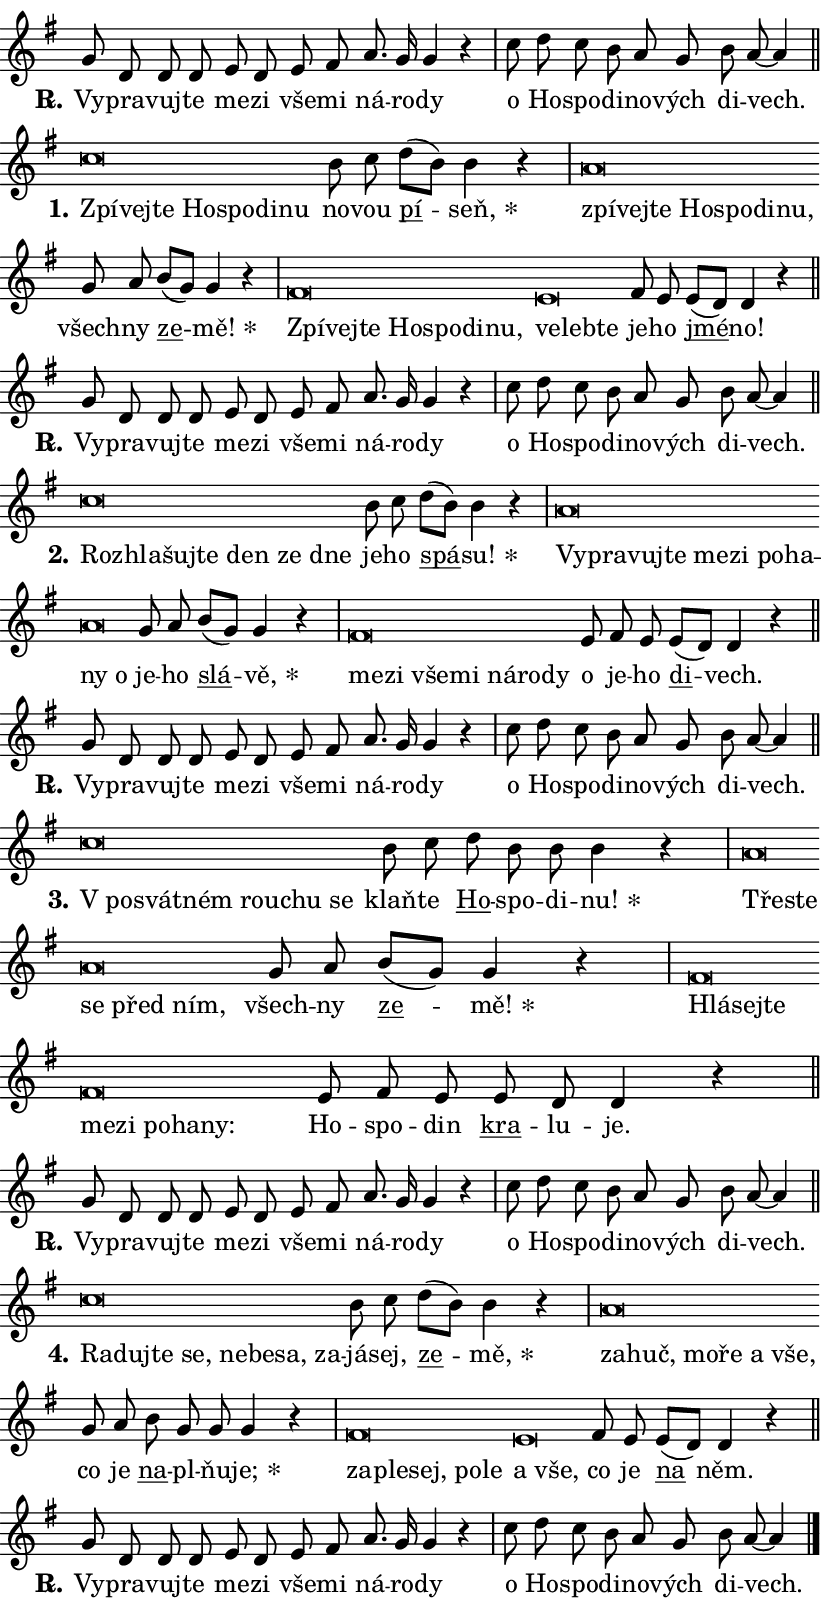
\version "2.24.0"
\header { tagline = "" }
\paper {
  indent = 0\cm
  top-margin = 0\cm
  right-margin = 0.13\cm % to fit lyric hyphens
  bottom-margin = 0\cm
  left-margin = 0\cm
  paper-width = 14\cm
  page-breaking = #ly:one-page-breaking
  system-system-spacing.basic-distance = #11
  score-system-spacing.basic-distance = #11
  ragged-last = ##f
}


%% Author: Thomas Morley
%% https://lists.gnu.org/archive/html/lilypond-user/2020-05/msg00002.html
#(define (line-position grob)
"Returns position of @var[grob} in current system:
   @code{'start}, if at first time-step
   @code{'end}, if at last time-step
   @code{'middle} otherwise
"
  (let* ((col (ly:item-get-column grob))
         (ln (ly:grob-object col 'left-neighbor))
         (rn (ly:grob-object col 'right-neighbor))
         (col-to-check-left (if (ly:grob? ln) ln col))
         (col-to-check-right (if (ly:grob? rn) rn col))
         (break-dir-left
           (and
             (ly:grob-property col-to-check-left 'non-musical #f)
             (ly:item-break-dir col-to-check-left)))
         (break-dir-right
           (and
             (ly:grob-property col-to-check-right 'non-musical #f)
             (ly:item-break-dir col-to-check-right))))
        (cond ((eqv? 1 break-dir-left) 'start)
              ((eqv? -1 break-dir-right) 'end)
              (else 'middle))))

#(define (tranparent-at-line-position vctor)
  (lambda (grob)
  "Relying on @code{line-position} select the relevant enry from @var{vctor}.
Used to determine transparency,"
    (case (line-position grob)
      ((end) (not (vector-ref vctor 0)))
      ((middle) (not (vector-ref vctor 1)))
      ((start) (not (vector-ref vctor 2))))))

noteHeadBreakVisibility =
#(define-music-function (break-visibility)(vector?)
"Makes @code{NoteHead}s transparent relying on @var{break-visibility}"
#{
  \override NoteHead.transparent =
    #(tranparent-at-line-position break-visibility)
#})

#(define delete-ledgers-for-transparent-note-heads
  (lambda (grob)
    "Reads whether a @code{NoteHead} is transparent.
If so this @code{NoteHead} is removed from @code{'note-heads} from
@var{grob}, which is supposed to be @code{LedgerLineSpanner}.
As a result ledgers are not printed for this @code{NoteHead}"
    (let* ((nhds-array (ly:grob-object grob 'note-heads))
           (nhds-list
             (if (ly:grob-array? nhds-array)
                 (ly:grob-array->list nhds-array)
                 '()))
           ;; Relies on the transparent-property being done before
           ;; Staff.LedgerLineSpanner.after-line-breaking is executed.
           ;; This is fragile ...
           (to-keep
             (remove
               (lambda (nhd)
                 (ly:grob-property nhd 'transparent #f))
               nhds-list)))
      ;; TODO find a better method to iterate over grob-arrays, similiar
      ;; to filter/remove etc for lists
      ;; For now rebuilt from scratch
      (set! (ly:grob-object grob 'note-heads)  '())
      (for-each
        (lambda (nhd)
          (ly:pointer-group-interface::add-grob grob 'note-heads nhd))
        to-keep))))

squashNotes = {
  \override NoteHead.X-extent = #'(-0.2 . 0.2)
  \override NoteHead.Y-extent = #'(-0.75 . 0)
  \override NoteHead.stencil =
    #(lambda (grob)
       (let ((pos (ly:grob-property grob 'staff-position)))
         (begin
           (if (< pos -7) (display "ERROR: Lower brevis then expected\n") (display ""))
           (if (<= pos -6) ly:text-interface::print ly:note-head::print))))
}
unSquashNotes = {
  \revert NoteHead.X-extent
  \revert NoteHead.Y-extent
  \revert NoteHead.stencil
}

hideNotes = \noteHeadBreakVisibility #begin-of-line-visible
unHideNotes = \noteHeadBreakVisibility #all-visible

% work-around for resetting accidentals
% https://lilypond.org/doc/v2.23/Documentation/notation/displaying-rhythms#unmetered-music
cadenzaMeasure = {
  \cadenzaOff
  \partial 1024 s1024
  \cadenzaOn
}

#(define-markup-command (accent layout props text) (markup?)
  "Underline accented syllable"
  (interpret-markup layout props
    #{\markup \override #'(offset . 4.3) \underline { #text }#}))

responsum = \markup \concat {
  "R" \hspace #-1.05 \path #0.1 #'((moveto 0 0.07) (lineto 0.9 0.8)) \hspace #0.05 "."
}

spaceSize = #0.6828661417322834 % exact space size for TeX Gyre Schola

\layout {
  \context {
    \Staff
    \remove "Time_signature_engraver"
    \override LedgerLineSpanner.after-line-breaking = #delete-ledgers-for-transparent-note-heads
  }
  \context {
    \Lyrics {
      \override LyricSpace.minimum-distance = \spaceSize
      \override LyricText.font-name = #"TeX Gyre Schola"
      \override LyricText.font-size = 1
      \override StanzaNumber.font-name = #"TeX Gyre Schola Bold"
      \override StanzaNumber.font-size = 1
    }
  }
  \context {
    \Score 
    \override NoteHead.text =
      #(lambda (grob) 
        (let ((pos (ly:grob-property grob 'staff-position)))
          #{\markup {
            \combine
              \halign #-0.55 \raise #(if (= pos -6) 0 0.5) \override #'(thickness . 2) \draw-line #'(3.2 . 0)
              \musicglyph "noteheads.sM1"
          }#}))
  }
}

% magnetic-lyrics.ily
%
%   written by
%     Jean Abou Samra <jean@abou-samra.fr>
%     Werner Lemberg <wl@gnu.org>
%
%   adapted by
%     Jiri Hon <jiri.hon@gmail.com>
%
% Version 2022-Apr-15

% https://www.mail-archive.com/lilypond-user@gnu.org/msg149350.html

#(define (Left_hyphen_pointer_engraver context)
   "Collect syllable-hyphen-syllable occurrences in lyrics and store
them in properties.  This engraver only looks to the left.  For
example, if the lyrics input is @code{foo -- bar}, it does the
following.

@itemize @bullet
@item
Set the @code{text} property of the @code{LyricHyphen} grob between
@q{foo} and @q{bar} to @code{foo}.

@item
Set the @code{left-hyphen} property of the @code{LyricText} grob with
text @q{foo} to the @code{LyricHyphen} grob between @q{foo} and
@q{bar}.
@end itemize

Use this auxiliary engraver in combination with the
@code{lyric-@/text::@/apply-@/magnetic-@/offset!} hook."
   (let ((hyphen #f)
         (text #f))
     (make-engraver
      (acknowledgers
       ((lyric-syllable-interface engraver grob source-engraver)
        (set! text grob)))
      (end-acknowledgers
       ((lyric-hyphen-interface engraver grob source-engraver)
        ;(when (not (grob::has-interface grob 'lyric-space-interface))
          (set! hyphen grob)));)
      ((stop-translation-timestep engraver)
       (when (and text hyphen)
         (ly:grob-set-object! text 'left-hyphen hyphen))
       (set! text #f)
       (set! hyphen #f)))))

#(define (lyric-text::apply-magnetic-offset! grob)
   "If the space between two syllables is less than the value in
property @code{LyricText@/.details@/.squash-threshold}, move the right
syllable to the left so that it gets concatenated with the left
syllable.

Use this function as a hook for
@code{LyricText@/.after-@/line-@/breaking} if the
@code{Left_@/hyphen_@/pointer_@/engraver} is active."
   (let ((hyphen (ly:grob-object grob 'left-hyphen #f)))
     (when hyphen
       (let ((left-text (ly:spanner-bound hyphen LEFT)))
         (when (grob::has-interface left-text 'lyric-syllable-interface)
           (let* ((common (ly:grob-common-refpoint grob left-text X))
                  (this-x-ext (ly:grob-extent grob common X))
                  (left-x-ext
                   (begin
                     ;; Trigger magnetism for left-text.
                     (ly:grob-property left-text 'after-line-breaking)
                     (ly:grob-extent left-text common X)))
                  ;; `delta` is the gap width between two syllables.
                  (delta (- (interval-start this-x-ext)
                            (interval-end left-x-ext)))
                  (details (ly:grob-property grob 'details))
                  (threshold (assoc-get 'squash-threshold details 0.2)))
             (when (< delta threshold)
               (let* (;; We have to manipulate the input text so that
                      ;; ligatures crossing syllable boundaries are not
                      ;; disabled.  For languages based on the Latin
                      ;; script this is essentially a beautification.
                      ;; However, for non-Western scripts it can be a
                      ;; necessity.
                      (lt (ly:grob-property left-text 'text))
                      (rt (ly:grob-property grob 'text))
                      (is-space (grob::has-interface hyphen 'lyric-space-interface))
                      (space (if is-space " " ""))
                      (extra-delta (if is-space spaceSize 0))
                      ;; Append new syllable.
                      (ltrt-space (if (and (string? lt) (string? rt))
                                (string-append lt space rt)
                                (make-concat-markup (list lt space rt))))
                      ;; Right-align `ltrt` to the right side.
                      (ltrt-space-markup (grob-interpret-markup
                               grob
                               (make-translate-markup
                                (cons (interval-length this-x-ext) 0)
                                (make-right-align-markup ltrt-space)))))
                 (begin
                   ;; Don't print `left-text`.
                   (ly:grob-set-property! left-text 'stencil #f)
                   ;; Set text and stencil (which holds all collected
                   ;; syllables so far) and shift it to the left.
                   (ly:grob-set-property! grob 'text ltrt-space)
                   (ly:grob-set-property! grob 'stencil ltrt-space-markup)
                   (ly:grob-translate-axis! grob (- (- delta extra-delta)) X))))))))))


#(define (lyric-hyphen::displace-bounds-first grob)
   ;; Make very sure this callback isn't triggered too early.
   (let ((left (ly:spanner-bound grob LEFT))
         (right (ly:spanner-bound grob RIGHT)))
     (ly:grob-property left 'after-line-breaking)
     (ly:grob-property right 'after-line-breaking)
     (ly:lyric-hyphen::print grob)))

squashThreshold = #0.4

\layout {
  \context {
    \Lyrics
    \consists #Left_hyphen_pointer_engraver
    \override LyricText.after-line-breaking =
      #lyric-text::apply-magnetic-offset!
    \override LyricHyphen.stencil = #lyric-hyphen::displace-bounds-first
    \override LyricText.details.squash-threshold = \squashThreshold
    \override LyricHyphen.minimum-distance = 0
    \override LyricHyphen.minimum-length = \squashThreshold
  }
}

squashText = \override LyricText.details.squash-threshold = 9999
unSquashText = \override LyricText.details.squash-threshold = \squashThreshold

leftText = \override LyricText.self-alignment-X = #LEFT
unLeftText = \revert LyricText.self-alignment-X

starOffset = #(lambda (grob) 
                (let ((x_offset (ly:self-alignment-interface::aligned-on-x-parent grob)))
                  (if (= x_offset 0) 0 (+ x_offset 1.2))))

star = #(define-music-function (syllable)(string?)
"Append star separator at the end of a syllable"
#{
  \once \override LyricText.X-offset = #starOffset
  \lyricmode { \markup {
    #syllable
    \override #'((font-name . "TeX Gyre Schola Bold")) \hspace #0.2 \lower #0.65 \larger "*"
  } }
#})

starAccent = #(define-music-function (syllable)(string?)
"Append star separator at the end of a syllable and make accent"
#{
  \once \override LyricText.X-offset = #starOffset
  \lyricmode { \markup {
    \accent #syllable
    \override #'((font-name . "TeX Gyre Schola Bold")) \hspace #0.2 \lower #0.65 \larger "*"
  } }
#})

breath = #(define-music-function (syllable)(string?)
"Append breathing indicator at the end of a syllable"
#{
  \lyricmode { \markup { #syllable "+" } }
#})

optionalBreath = #(define-music-function (syllable)(string?)
"Append optional breathing indicator at the end of a syllable"
#{
  \lyricmode { \markup { #syllable "(+)" } }
#})


\score {
    <<
        \new Voice = "melody" { \cadenzaOn \key g \major \relative { g'8 d d d e d e fis \bar "" a8. g16 g4 r \cadenzaMeasure \bar "|" c8 d c b \bar "" a g b a~ a4 \cadenzaMeasure \bar "||" \break } }
        \new Lyrics \lyricsto "melody" { \lyricmode { \set stanza = \responsum
Vy -- pra -- vuj -- te me -- zi vše -- mi ná -- ro -- dy o Ho -- spo -- di -- no -- vých di -- vech. } }
    >>
    \layout {}
}

\score {
    <<
        \new Voice = "melody" { \cadenzaOn \key g \major \relative { \squashNotes c''\breve*1/16 \hideNotes \breve*1/16 \bar "" \breve*1/16 \bar "" \breve*1/16 \bar "" \breve*1/16 \bar "" \breve*1/16 \breve*1/16 \bar "" \unHideNotes \unSquashNotes b8 c \bar "" d[( b)] b4 r \cadenzaMeasure \bar "|" \squashNotes a\breve*1/16 \hideNotes \breve*1/16 \bar "" \breve*1/16 \bar "" \breve*1/16 \bar "" \breve*1/16 \bar "" \breve*1/16 \breve*1/16 \bar "" \unHideNotes \unSquashNotes g8 a \bar "" b[( g)] g4 r \cadenzaMeasure \bar "|" \squashNotes fis\breve*1/16 \hideNotes \breve*1/16 \bar "" \breve*1/16 \bar "" \breve*1/16 \bar "" \breve*1/16 \bar "" \breve*1/16 \breve*1/16 \bar "" \unHideNotes \unSquashNotes \squashNotes e\breve*1/16 \hideNotes \breve*1/16 \breve*1/16 \bar "" \unHideNotes \unSquashNotes fis8 e \bar "" e[( d)] d4 r \cadenzaMeasure \bar "||" \break } }
        \new Lyrics \lyricsto "melody" { \lyricmode { \set stanza = "1."
\leftText Zpí -- \squashText vej -- te Ho -- spo -- di -- nu \unLeftText \unSquashText no -- vou \markup \accent pí -- \star seň, \leftText zpí -- \squashText vej -- te Ho -- spo -- di -- nu, \unLeftText \unSquashText všech -- ny \markup \accent ze -- \star mě! \leftText Zpí -- \squashText vej -- te Ho -- spo -- di -- nu, \unSquashText ve -- \squashText leb -- te \unLeftText \unSquashText je -- ho \markup \accent jmé -- no! } }
    >>
    \layout {}
}

\score {
    <<
        \new Voice = "melody" { \cadenzaOn \key g \major \relative { g'8 d d d e d e fis \bar "" a8. g16 g4 r \cadenzaMeasure \bar "|" c8 d c b \bar "" a g b a~ a4 \cadenzaMeasure \bar "||" \break } }
        \new Lyrics \lyricsto "melody" { \lyricmode { \set stanza = \responsum
Vy -- pra -- vuj -- te me -- zi vše -- mi ná -- ro -- dy o Ho -- spo -- di -- no -- vých di -- vech. } }
    >>
    \layout {}
}

\score {
    <<
        \new Voice = "melody" { \cadenzaOn \key g \major \relative { \squashNotes c''\breve*1/16 \hideNotes \breve*1/16 \bar "" \breve*1/16 \bar "" \breve*1/16 \bar "" \breve*1/16 \bar "" \breve*1/16 \breve*1/16 \bar "" \unHideNotes \unSquashNotes b8 c \bar "" d[( b)] b4 r \cadenzaMeasure \bar "|" \squashNotes a\breve*1/16 \hideNotes \breve*1/16 \bar "" \breve*1/16 \bar "" \breve*1/16 \bar "" \breve*1/16 \bar "" \breve*1/16 \bar "" \breve*1/16 \bar "" \breve*1/16 \bar "" \breve*1/16 \breve*1/16 \bar "" \unHideNotes \unSquashNotes g8 a \bar "" b[( g)] g4 r \cadenzaMeasure \bar "|" \squashNotes fis\breve*1/16 \hideNotes \breve*1/16 \bar "" \breve*1/16 \bar "" \breve*1/16 \bar "" \breve*1/16 \bar "" \breve*1/16 \breve*1/16 \bar "" \unHideNotes \unSquashNotes e8 fis8 e \bar "" e[( d)] d4 r \cadenzaMeasure \bar "||" \break } }
        \new Lyrics \lyricsto "melody" { \lyricmode { \set stanza = "2."
\leftText Roz -- \squashText hla -- šuj -- te den ze dne \unLeftText \unSquashText je -- ho \markup \accent spá -- \star su! \leftText Vy -- \squashText pra -- vuj -- te me -- zi po -- ha -- ny o \unLeftText \unSquashText je -- ho \markup \accent slá -- \star vě, \leftText me -- \squashText zi vše -- mi ná -- ro -- dy \unLeftText \unSquashText o je -- ho \markup \accent di -- vech. } }
    >>
    \layout {}
}

\score {
    <<
        \new Voice = "melody" { \cadenzaOn \key g \major \relative { g'8 d d d e d e fis \bar "" a8. g16 g4 r \cadenzaMeasure \bar "|" c8 d c b \bar "" a g b a~ a4 \cadenzaMeasure \bar "||" \break } }
        \new Lyrics \lyricsto "melody" { \lyricmode { \set stanza = \responsum
Vy -- pra -- vuj -- te me -- zi vše -- mi ná -- ro -- dy o Ho -- spo -- di -- no -- vých di -- vech. } }
    >>
    \layout {}
}

\score {
    <<
        \new Voice = "melody" { \cadenzaOn \key g \major \relative { \squashNotes c''\breve*1/16 \hideNotes \breve*1/16 \bar "" \breve*1/16 \bar "" \breve*1/16 \bar "" \breve*1/16 \breve*1/16 \bar "" \unHideNotes \unSquashNotes b8 c \bar "" d b b b4 r \cadenzaMeasure \bar "|" \squashNotes a\breve*1/16 \hideNotes \breve*1/16 \bar "" \breve*1/16 \bar "" \breve*1/16 \breve*1/16 \bar "" \unHideNotes \unSquashNotes g8 a \bar "" b[( g)] g4 r \cadenzaMeasure \bar "|" \squashNotes fis\breve*1/16 \hideNotes \breve*1/16 \bar "" \breve*1/16 \bar "" \breve*1/16 \bar "" \breve*1/16 \bar "" \breve*1/16 \bar "" \breve*1/16 \breve*1/16 \bar "" \unHideNotes \unSquashNotes e8 fis8 e \bar "" e d d4 r \cadenzaMeasure \bar "||" \break } }
        \new Lyrics \lyricsto "melody" { \lyricmode { \set stanza = "3."
\leftText "V po" -- \squashText svát -- ném rou -- chu se \unLeftText \unSquashText klaň -- te \markup \accent Ho -- spo -- di -- \star nu! \leftText Tře -- \squashText ste se před ním, \unLeftText \unSquashText všech -- ny \markup \accent ze -- \star mě! \leftText Hlá -- \squashText sej -- te me -- zi po -- ha -- ny: \unLeftText \unSquashText Ho -- spo -- din \markup \accent kra -- lu -- je. } }
    >>
    \layout {}
}

\score {
    <<
        \new Voice = "melody" { \cadenzaOn \key g \major \relative { g'8 d d d e d e fis \bar "" a8. g16 g4 r \cadenzaMeasure \bar "|" c8 d c b \bar "" a g b a~ a4 \cadenzaMeasure \bar "||" \break } }
        \new Lyrics \lyricsto "melody" { \lyricmode { \set stanza = \responsum
Vy -- pra -- vuj -- te me -- zi vše -- mi ná -- ro -- dy o Ho -- spo -- di -- no -- vých di -- vech. } }
    >>
    \layout {}
}

\score {
    <<
        \new Voice = "melody" { \cadenzaOn \key g \major \relative { \squashNotes c''\breve*1/16 \hideNotes \breve*1/16 \bar "" \breve*1/16 \bar "" \breve*1/16 \bar "" \breve*1/16 \bar "" \breve*1/16 \bar "" \breve*1/16 \breve*1/16 \bar "" \unHideNotes \unSquashNotes b8 c \bar "" d[( b)] b4 r \cadenzaMeasure \bar "|" \squashNotes a\breve*1/16 \hideNotes \breve*1/16 \bar "" \breve*1/16 \bar "" \breve*1/16 \bar "" \breve*1/16 \breve*1/16 \bar "" \unHideNotes \unSquashNotes g8 a \bar "" b g g g4 r \cadenzaMeasure \bar "|" \squashNotes fis\breve*1/16 \hideNotes \breve*1/16 \bar "" \breve*1/16 \bar "" \breve*1/16 \breve*1/16 \bar "" \unHideNotes \unSquashNotes \squashNotes e\breve*1/16 \hideNotes \breve*1/16 \bar "" \unHideNotes \unSquashNotes fis8 e \bar "" e[( d)] d4 r \cadenzaMeasure \bar "||" \break } }
        \new Lyrics \lyricsto "melody" { \lyricmode { \set stanza = "4."
\leftText Ra -- \squashText duj -- te se, ne -- be -- sa, za -- \unLeftText \unSquashText já -- sej, \markup \accent ze -- \star mě, \leftText za -- \squashText huč, mo -- ře a vše, \unLeftText \unSquashText co je \markup \accent na -- pl -- ňu -- \star je; \leftText za -- \squashText ple -- sej, po -- le \unSquashText a \squashText vše, \unLeftText \unSquashText co je \markup \accent na něm. } }
    >>
    \layout {}
}

\score {
    <<
        \new Voice = "melody" { \cadenzaOn \key g \major \relative { g'8 d d d e d e fis \bar "" a8. g16 g4 r \cadenzaMeasure \bar "|" c8 d c b \bar "" a g b a~ a4 \cadenzaMeasure \bar "||" \break } \bar "|." }
        \new Lyrics \lyricsto "melody" { \lyricmode { \set stanza = \responsum
Vy -- pra -- vuj -- te me -- zi vše -- mi ná -- ro -- dy o Ho -- spo -- di -- no -- vých di -- vech. } }
    >>
    \layout {}
}
